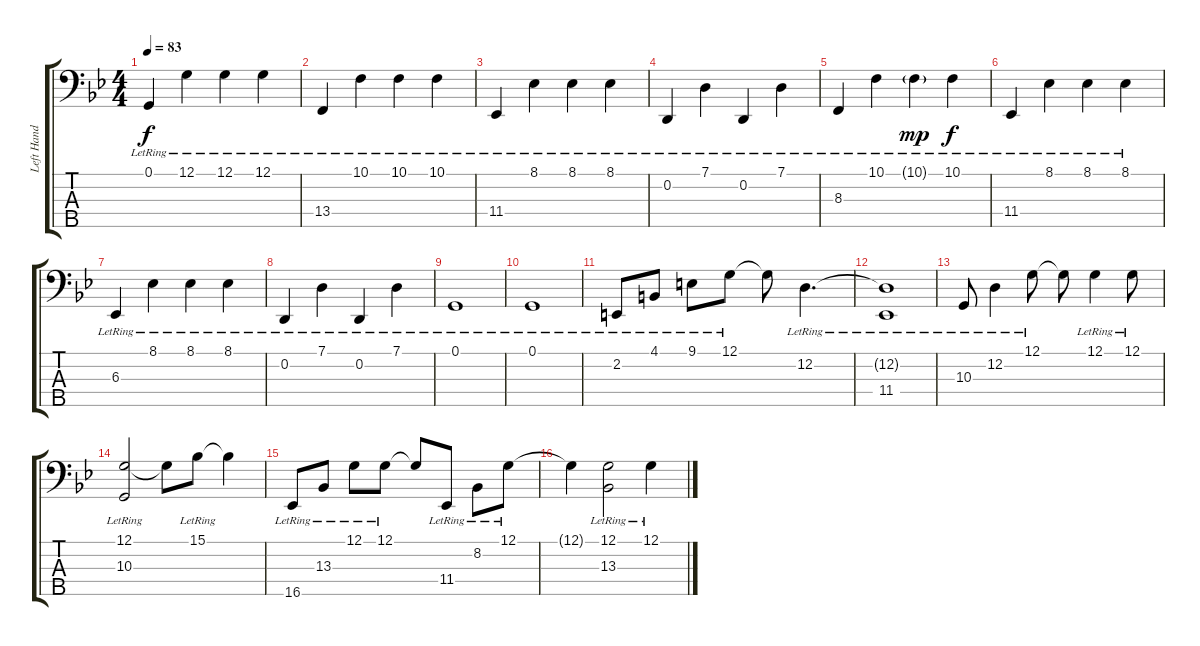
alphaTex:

\track ("Left Hand" "Left Hand") {instrument electricgrandpiano}
\staff {score tabs}
\tuning (G2 D2 A1 E1 B0) {hide}
\ts (4 4)
\tempo 83
\clef f4
\ks bb
0.1{lr}.4{dy f} 12.1{lr}.4 12.1{lr}.4 12.1{lr}.4 |
13.4{lr}.4 10.1{lr}.4 10.1{lr}.4 10.1{lr}.4 |
11.4{lr}.4 8.1{lr}.4 8.1{lr}.4 8.1{lr}.4 |
0.2{lr}.4 7.1{lr}.4 0.2{lr}.4 7.1{lr}.4 |
8.3{lr}.4 10.1{lr}.4 10.1{g lr}.4{dy mp} 10.1{lr}.4{dy f} |
11.4{lr}.4 8.1{lr}.4 8.1{lr}.4 8.1{lr}.4 |
6.3{lr}.4 8.1{lr}.4 8.1{lr}.4 8.1{lr}.4 |
0.2{lr}.4 7.1{lr}.4 0.2{lr}.4 7.1{lr}.4 |
0.1{lr}.1 |
0.1{lr}.1 |
2.2{lr}.8 4.1{lr}.8 9.1{lr}.8 12.1{lr}.8 12.1{t}.8 12.2{lr}.4{d} |
(12.2{t} 11.4{lr}).1 |
10.3{lr}.8 12.2{lr}.4 12.1{lr}.8 12.1{t}.8 12.1{lr}.4 12.1{lr}.8 |
(12.1{lr} 10.3{lr}).2 12.1{t}.8 15.1{lr}.8 15.1{t}.4 |
16.5{lr}.8 13.3{lr}.8 12.1{lr}.8 12.1{lr}.8 12.1{t}.8 11.4{lr}.8 8.2{lr}.8 12.1{lr}.8 |
12.1{t}.4 (12.1{lr} 13.3{lr}).2 12.1{lr}.4
